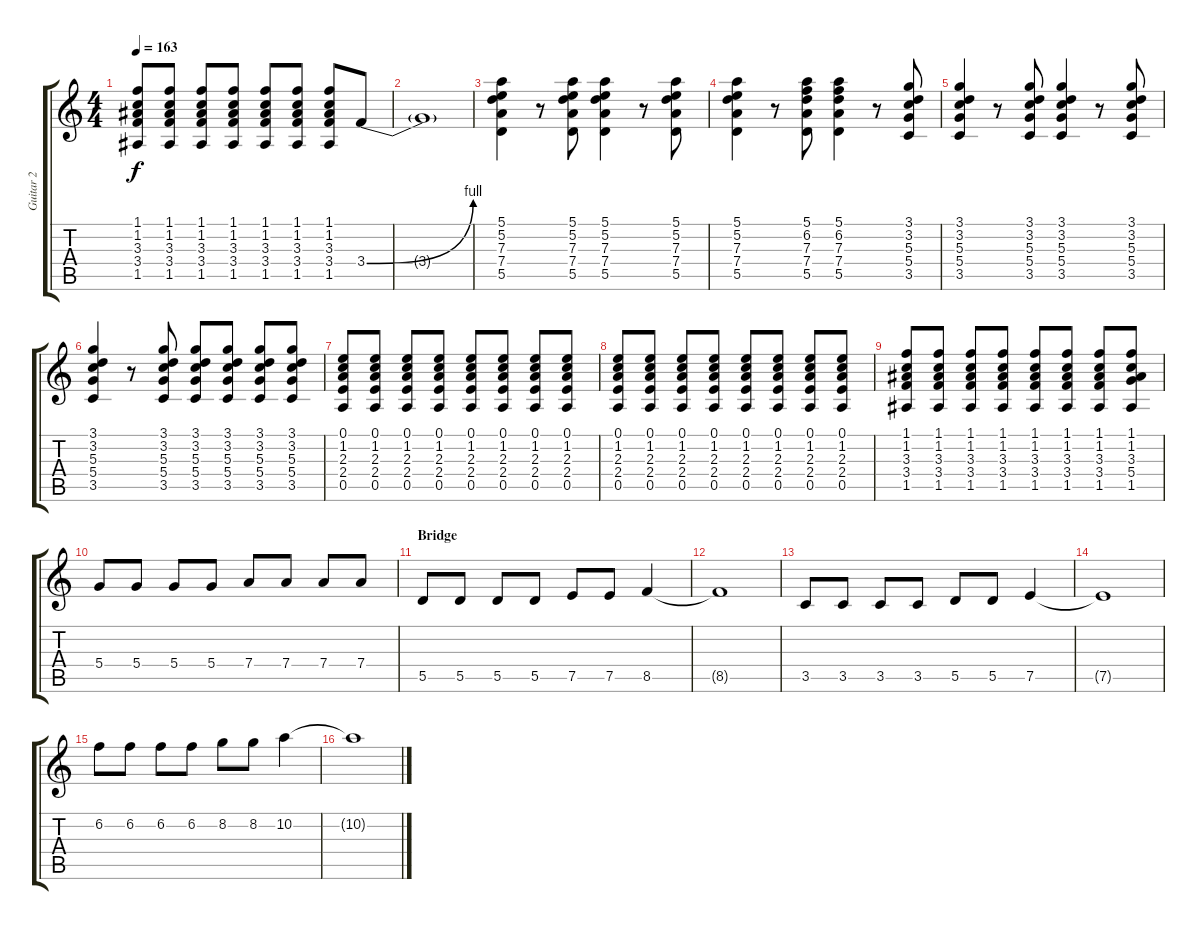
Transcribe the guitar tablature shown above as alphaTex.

\track ("Guitar 2" "Guitar 2") {instrument distortionguitar}
\staff {score tabs}
\tuning (E4 B3 G3 D3 A2 E2) {hide}
\ts (4 4)
\tempo 163
\clef g2
\ks c
(1.1 1.2 3.3 3.4 1.5).8{dy f} (1.1 1.2 3.3 3.4 1.5).8 (1.1 1.2 3.3 3.4 1.5).8 (1.1 1.2 3.3 3.4 1.5).8 (1.1 1.2 3.3 3.4 1.5).8 (1.1 1.2 3.3 3.4 1.5).8 (1.1 1.2 3.3 3.4 1.5).8 3.4{be (bend 0 0 60 4)}.8 |
3.4{t}.1 |
(5.1 5.2 7.3 7.4 5.5).4{volume 13} r.8 (5.1 5.2 7.3 7.4 5.5).8 (5.1 5.2 7.3 7.4 5.5).4 r.8 (5.1 5.2 7.3 7.4 5.5).8 |
(5.1 5.2 7.3 7.4 5.5).4 r.8 (5.1 6.2 7.3 7.4 5.5).8 (5.1 6.2 7.3 7.4 5.5).4 r.8 (3.1 3.2 5.3 5.4 3.5).8 |
(3.1 3.2 5.3 5.4 3.5).4 r.8 (3.1 3.2 5.3 5.4 3.5).8 (3.1 3.2 5.3 5.4 3.5).4 r.8 (3.1 3.2 5.3 5.4 3.5).8 |
(3.1 3.2 5.3 5.4 3.5).4 r.8 (3.1 3.2 5.3 5.4 3.5).8 (3.1 3.2 5.3 5.4 3.5).8 (3.1 3.2 5.3 5.4 3.5).8 (3.1 3.2 5.3 5.4 3.5).8 (3.1 3.2 5.3 5.4 3.5).8 |
(0.1 1.2 2.3 2.4 0.5).8 (0.1 1.2 2.3 2.4 0.5).8 (0.1 1.2 2.3 2.4 0.5).8 (0.1 1.2 2.3 2.4 0.5).8 (0.1 1.2 2.3 2.4 0.5).8 (0.1 1.2 2.3 2.4 0.5).8 (0.1 1.2 2.3 2.4 0.5).8 (0.1 1.2 2.3 2.4 0.5).8 |
(0.1 1.2 2.3 2.4 0.5).8 (0.1 1.2 2.3 2.4 0.5).8 (0.1 1.2 2.3 2.4 0.5).8 (0.1 1.2 2.3 2.4 0.5).8 (0.1 1.2 2.3 2.4 0.5).8 (0.1 1.2 2.3 2.4 0.5).8 (0.1 1.2 2.3 2.4 0.5).8 (0.1 1.2 2.3 2.4 0.5).8 |
(1.1 1.2 3.3 3.4 1.5).8 (1.1 1.2 3.3 3.4 1.5).8 (1.1 1.2 3.3 3.4 1.5).8 (1.1 1.2 3.3 3.4 1.5).8 (1.1 1.2 3.3 3.4 1.5).8 (1.1 1.2 3.3 3.4 1.5).8 (1.1 1.2 3.3 3.4 1.5).8 (1.1 1.2 3.3 5.4 1.5).8 |
5.4.8 5.4.8 5.4.8 5.4.8 7.4.8 7.4.8 7.4.8 7.4.8 |
\section ("" "Bridge")
5.5.8{volume 11} 5.5.8 5.5.8 5.5.8 7.5.8 7.5.8 8.5.4 |
8.5{t}.1 |
3.5.8 3.5.8 3.5.8 3.5.8 5.5.8 5.5.8 7.5.4 |
7.5{t}.1 |
6.2.8 6.2.8 6.2.8 6.2.8 8.2.8 8.2.8 10.2.4 |
10.2{t}.1
